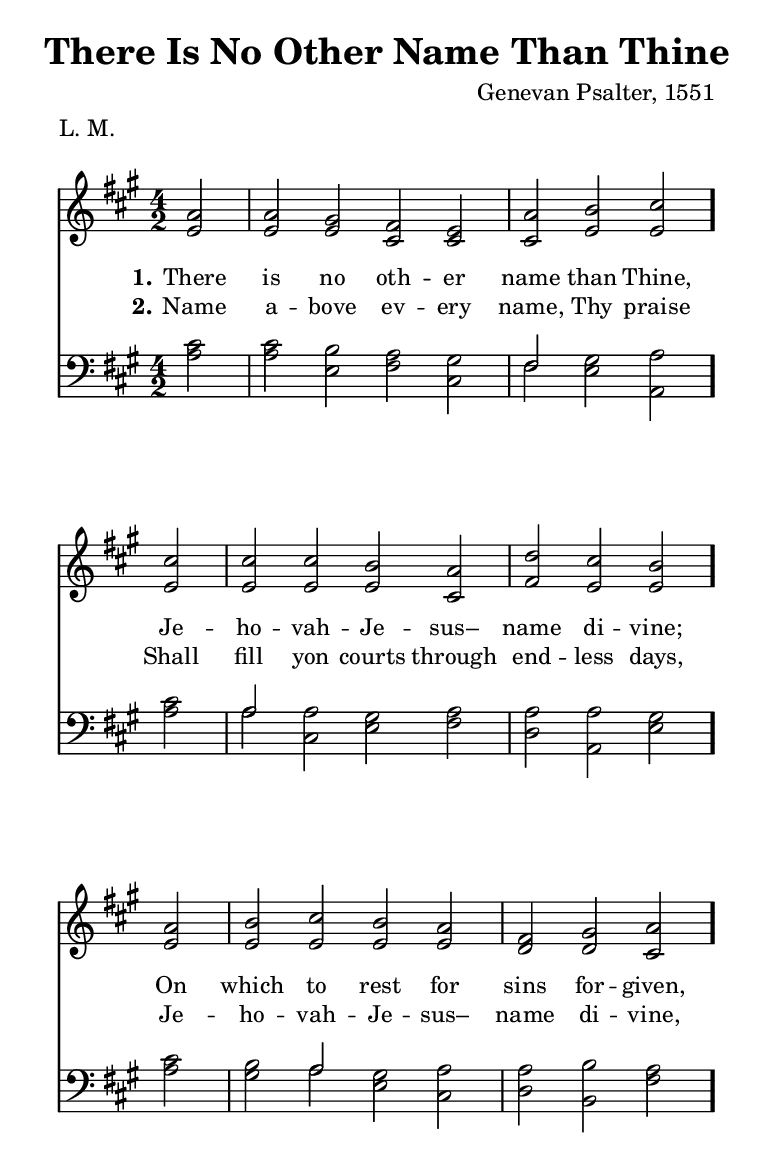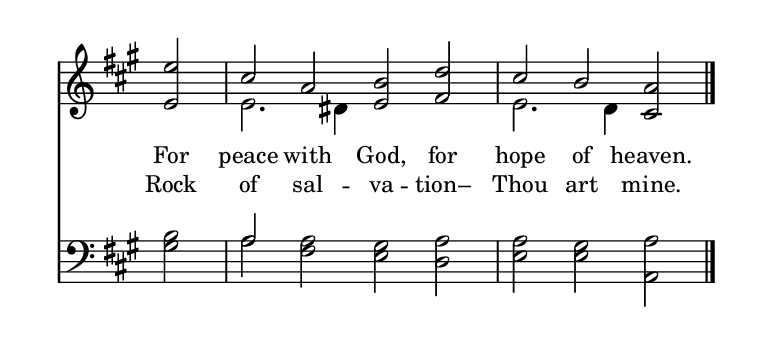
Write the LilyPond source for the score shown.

\include "common/global.ily"
\paper {
  \include "common/paper.ily"
  ragged-last-bottom = ##t
  system-count = #(cond (is-eogsized 3) (#t #f))
}

\header{
  %gospel
  hymnnumber = "135"
  title = "There Is No Other Name Than Thine"
  tunename = "Old Hundred"
  meter = "L. M."
  poet = ""
  composer = "Genevan Psalter, 1551"
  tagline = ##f
}

% for fermata in MIDI
ta = { \tempo 2=80 }
tb = { \tempo 2=40 }

patternAA = { c2 }
patternAB = { c2 | c2. c4 c2 c2 | c2. c4 c2 }

global = {
  \include "common/overrides.ily"
  \override Staff.TimeSignature.style = #'numbered
  \time 4/2
  \override Score.MetronomeMark.transparent = ##t % hide all fermata changes too
  \ta
  \key a \major
  \partial 2
  \autoBeamOff
}

notesSoprano = {
\global
\relative c'' {

  \changePitch \patternAA { a | a gis fis e | a b cis }
  \changePitch \patternAA { cis | cis cis b a | d cis b }
  \changePitch \patternAA { a | b cis b a | fis gis a }
  \changePitch \patternAA { e' | cis a b d | cis b a }

  \bar "|."

}
}

notesAlto = {
\global
\relative e' {

  \changePitch \patternAA { e | e e cis cis | cis e e }
  \changePitch \patternAA { e | e e e cis | fis e e }
  \changePitch \patternAA { e | e e e e | d d cis }
  \changePitch \patternAB { e | e dis e fis | e d cis }

}
}

notesTenor = {
\global
\relative a {

  \changePitch \patternAA { cis | cis b a gis | fis gis a }
  \changePitch \patternAA { cis | a a gis a | a a gis }
  \changePitch \patternAA { cis | b a gis a | a b a }
  \changePitch \patternAA { b | a a gis a | a gis a }

}
}

notesBass = {
\global
\relative f {

  \changePitch \patternAA { a | a e fis cis | fis e a, }
  \changePitch \patternAA { a' | a cis, e fis | d a e' }
  \changePitch \patternAA { a | gis a e cis | d b fis' }
  \changePitch \patternAA { gis | a fis e d | e e a, }

}
}

wordsA = \lyricmode {
\set stanza = "1."

There is no oth -- er name than Thine, \bar "."
Je -- ho -- vah -- Je -- sus– name di -- vine; \bar "."
On which to rest for sins for -- given, \bar "."
For peace with God, for hope of heaven. \bar "."

}

wordsB = \lyricmode {
\set stanza = "2."

Name a -- bove ev -- ery name, Thy praise
Shall fill yon courts through end -- less days,
Je -- ho -- vah -- Je -- sus– name di -- vine,
Rock of sal -- va -- tion– Thou art mine.

}

\score {
  \context ChoirStaff <<
    \context Staff = upper <<
      \set Staff.autoBeaming = ##f
      \set ChoirStaff.systemStartDelimiter = #'SystemStartBar
      \set ChoirStaff.printPartCombineTexts = ##f
      \partcombine #'(2 . 9) \notesSoprano \notesAlto
      \context NullVoice = sopranos { \voiceOne << \notesSoprano >> }
      \context NullVoice = altos { \voiceTwo << \notesAlto >> }
      \context Lyrics = one   \lyricsto sopranos \wordsA
      \context Lyrics = two   \lyricsto sopranos \wordsB
    >>
    \context Staff = men <<
      \set Staff.autoBeaming = ##f
      \clef bass
      \set ChoirStaff.printPartCombineTexts = ##f
      \partcombine #'(2 . 9) \notesTenor \notesBass
      \context NullVoice = tenors { \voiceOne << \notesTenor >> }
      \context NullVoice = basses { \voiceTwo << \notesBass >> }
    >>
  >>
  \layout {
    \include "common/layout.ily"
  }
  \midi{
    \include "common/midi.ily"
  }
}

\version "2.19.49"  % necessary for upgrading to future LilyPond versions.

% vi:set et ts=2 sw=2 ai nocindent syntax=lilypond:
